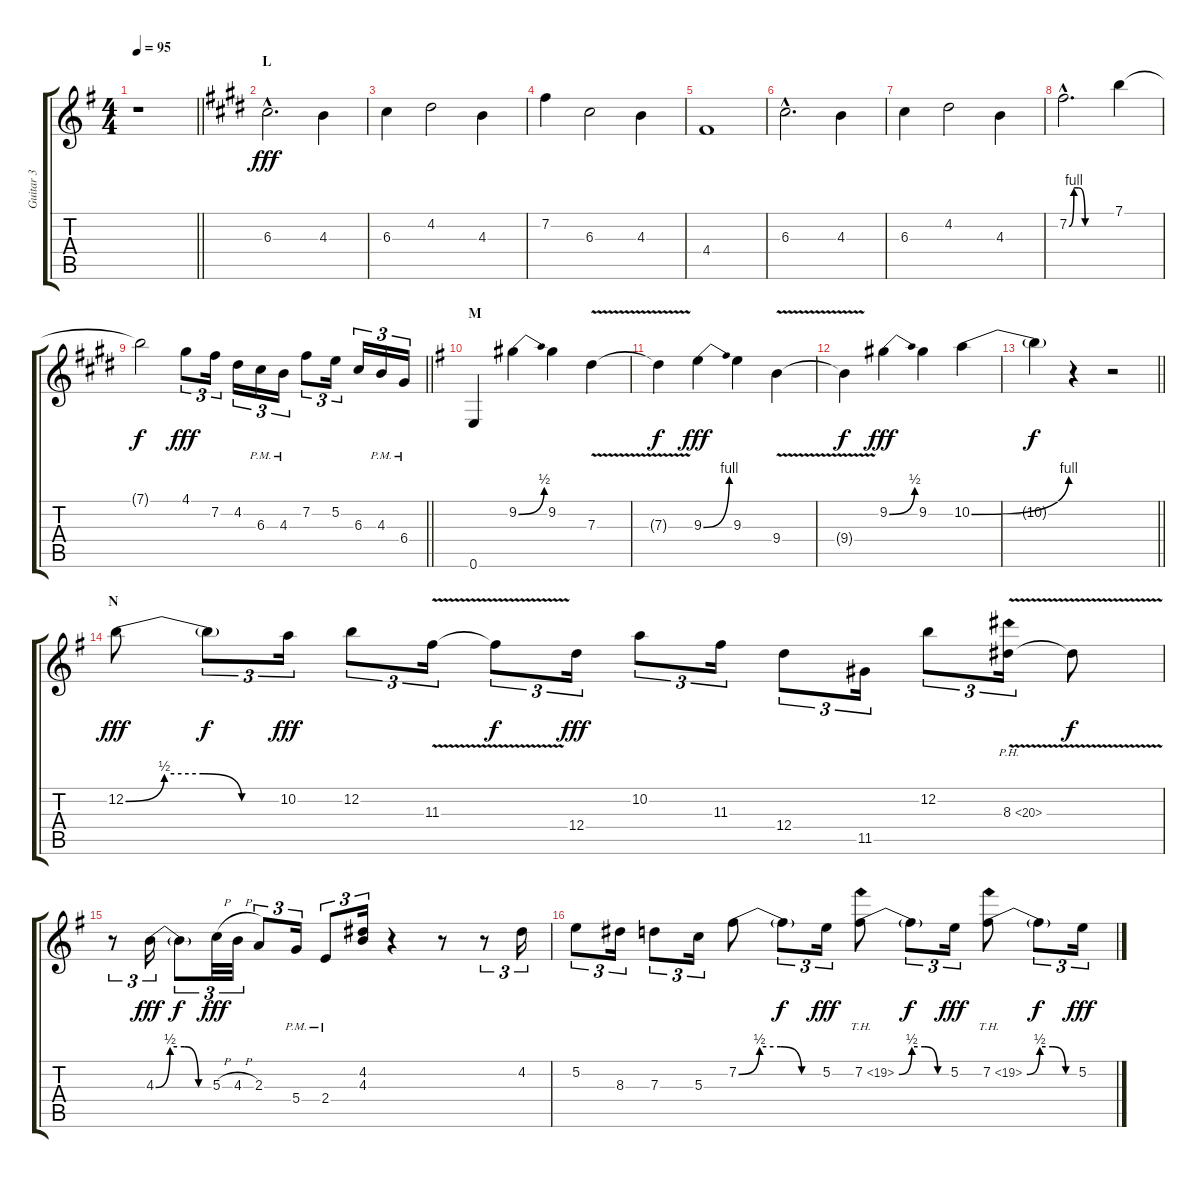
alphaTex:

\track ("Guitar 3" "Guitar 3") {instrument distortionguitar}
\staff {score tabs}
\tuning (E4 B3 G3 D3 A2 E2) {hide}
\ts (4 4)
\tempo 95
\clef g2
\barLineRight lightlight
\ks g
r.1{dy f} |
\section ("" "L")
\ks e
6.3{hac}.2{d dy fff} 4.3.4 |
6.3.4 4.2.2 4.3.4 |
7.2.4 6.3.2 4.3.4 |
4.4.1 |
6.3{hac}.2{d} 4.3.4 |
6.3.4 4.2.2 4.3.4 |
7.2{be (custom 0 0 7 4 14 4 23 0 60 0) hac}.2{d} 7.1.4 |
\barLineRight lightlight
7.1{t}.2{dy f} 4.1.8{tu (3 2) dy fff} 7.2.16{tu (3 2)} 4.2.16{tu (3 2)} 6.3{pm}.16{tu (3 2)} 4.3{pm}.16{tu (3 2)} 7.2.8{tu (3 2)} 5.2.16{tu (3 2)} 6.3.16{tu (3 2)} 4.3{pm}.16{tu (3 2)} 6.4{pm}.16{tu (3 2)} |
\section ("" "M")
\ks g
0.6.4 9.2{be (bend 0 0 60 2)}.4 9.2.4 7.3{v}.4 |
7.3{t}.4{dy f} 9.3{be (bend 0 0 60 4)}.4{dy fff} 9.3.4 9.4{v}.4 |
9.4{t}.4{dy f} 9.2{be (bend 0 0 60 2)}.4{dy fff} 9.2.4 10.2{be (bend 0 0 60 4)}.4 |
\barLineRight lightlight
10.2{t}.4{dy f} r.4 r.2 |
\section ("" "N")
12.2{be (custom 0 0 15 2 30 2 45 0 60 0)}.8{dy fff} 12.2{t}.8{tu (3 2) dy f} 10.2.16{tu (3 2) dy fff} 12.2.8{tu (3 2)} 11.3{v}.16{tu (3 2)} 11.3{t}.8{tu (3 2) dy f} 12.4.16{tu (3 2) dy fff} 10.2.8{tu (3 2)} 11.3.16{tu (3 2)} 12.4.8{tu (3 2)} 11.5.16{tu (3 2)} 12.2.8{tu (3 2)} 8.3{ph 12 v}.16{tu (3 2)} 8.3{t}.8{dy f} |
r.8{tu (3 2)} 4.3{be (custom 0 0 15 2 30 2 45 0 60 0)}.16{tu (3 2) dy fff} 4.3{t}.8{tu (3 2) dy f} 5.3{h}.32{tu (3 2) dy fff} 4.3{h}.32{tu (3 2)} 2.3.8{tu (3 2)} 5.4{pm}.16{tu (3 2)} 2.4{pm}.8{tu (3 2)} (4.2 4.3).16{tu (3 2)} r.4 r.8 r.8{tu (3 2)} 4.2.16{tu (3 2)} |
5.2.8{tu (3 2)} 8.3.16{tu (3 2)} 7.3.8{tu (3 2)} 5.3.16{tu (3 2)} 7.2{be (custom 0 0 15 2 30 2 45 0 60 0)}.8 7.2{t}.8{tu (3 2) dy f} 5.2.16{tu (3 2) dy fff} 7.2{be (custom 0 0 15 2 30 2 45 0 60 0) th 12}.8 7.2{t}.8{tu (3 2) dy f} 5.2.16{tu (3 2) dy fff} 7.2{be (custom 0 0 15 2 30 2 45 0 60 0) th 12}.8 7.2{t}.8{tu (3 2) dy f} 5.2.16{tu (3 2) dy fff}
